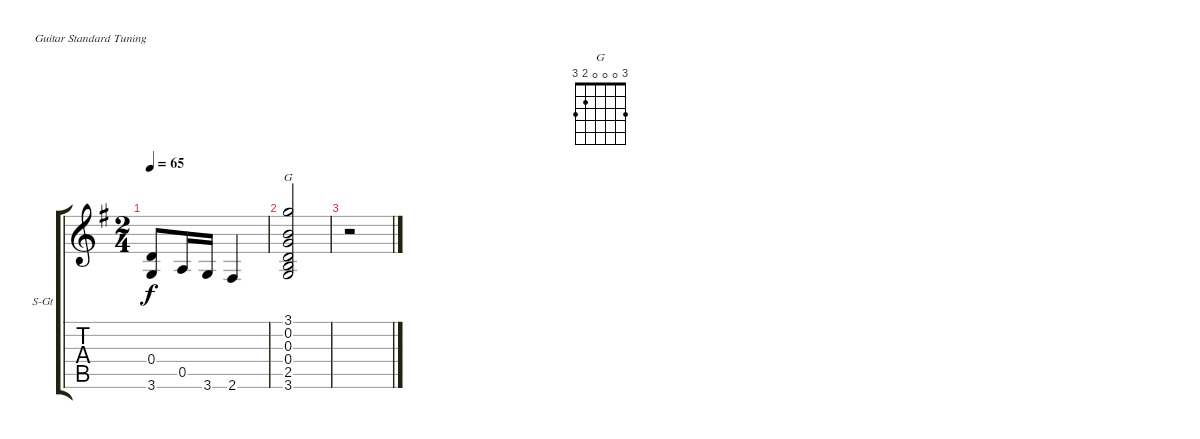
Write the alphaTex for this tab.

\bracketExtendMode groupsimilarinstruments
\firstSystemTrackNameOrientation horizontal
\otherSystemsTrackNameOrientation horizontal
\track ("Solista" "S-Gt") {instrument acousticguitarsteel}
\staff {score tabs}
\tuning (E4 B3 G3 D3 A2 E2)
\chord ("G" 3 0 0 0 2 3)
\ts (2 4)
\tempo 65
\clef g2
\ks g
(0.4{t} 3.6{t}).8{dy f} 0.5.16 3.6.16 2.6.4 |
(3.1 0.2 0.3 0.4 2.5 3.6).2{ch "G"} |
r.2
